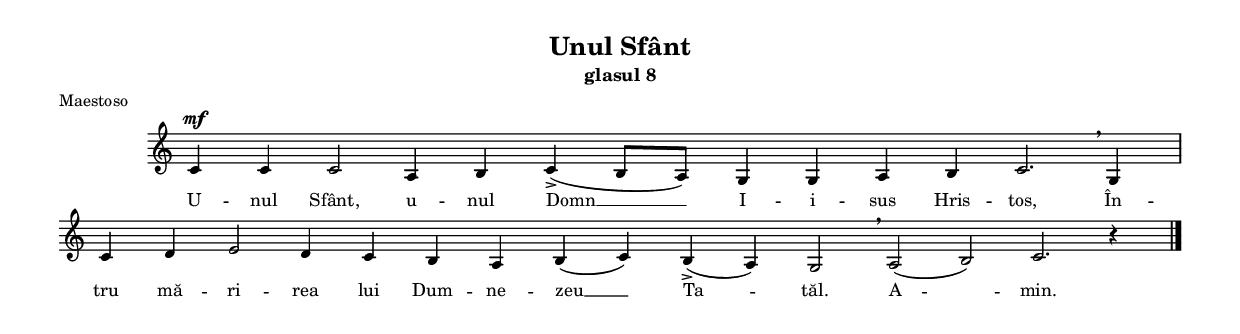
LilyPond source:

\version "2.10.10"
\include "defines.ly"
\include "preamble.ly"

\header {
  title = "Unul Sfânt"
  subtitle = "glasul 8"
  meter = "Maestoso"
}

global = {
  \globalPreamble
  \key c \major
  \override Staff.TimeSignature #'stencil = #ly:text-interface::print
  \override Staff.TimeSignature #'text = ""
}

monoWords = \lyricmode {
  U -- nul Sfânt, u -- nul Domn __ I -- i -- sus Hris -- tos,
  În -- tru mă -- ri -- rea lui Dum -- ne -- zeu __ Ta -- tăl. A -- min.
}

monoMusic = \relative {
  \cadenzaOn

  c'4^\mf c4 c2 a4 b4 c4_(\accent b8[ a8)] g4 g4 a4 b4 c2. \breathe
  g4 \bar "|" c4 d4 e2 d4 c4 b4 a4 b4( c4) b4_(\accent a4) g2 \breathe
  a2( b2) c2. r4 \bar "|."
}

\version "2.10.10"
myScore = \new Score \with {
  \override SpacingSpanner #'shortest-duration-space = #myNoteSpacing
} <<
  \new Staff { \global \monoMusic }
  \addlyrics { \monoWords }
>>

\score {
  \myScore
  \layout { }
  \midi {
    \midiTempo
    \context {
      \Voice
      \remove "Dynamic_performer"
    }
  }
}

